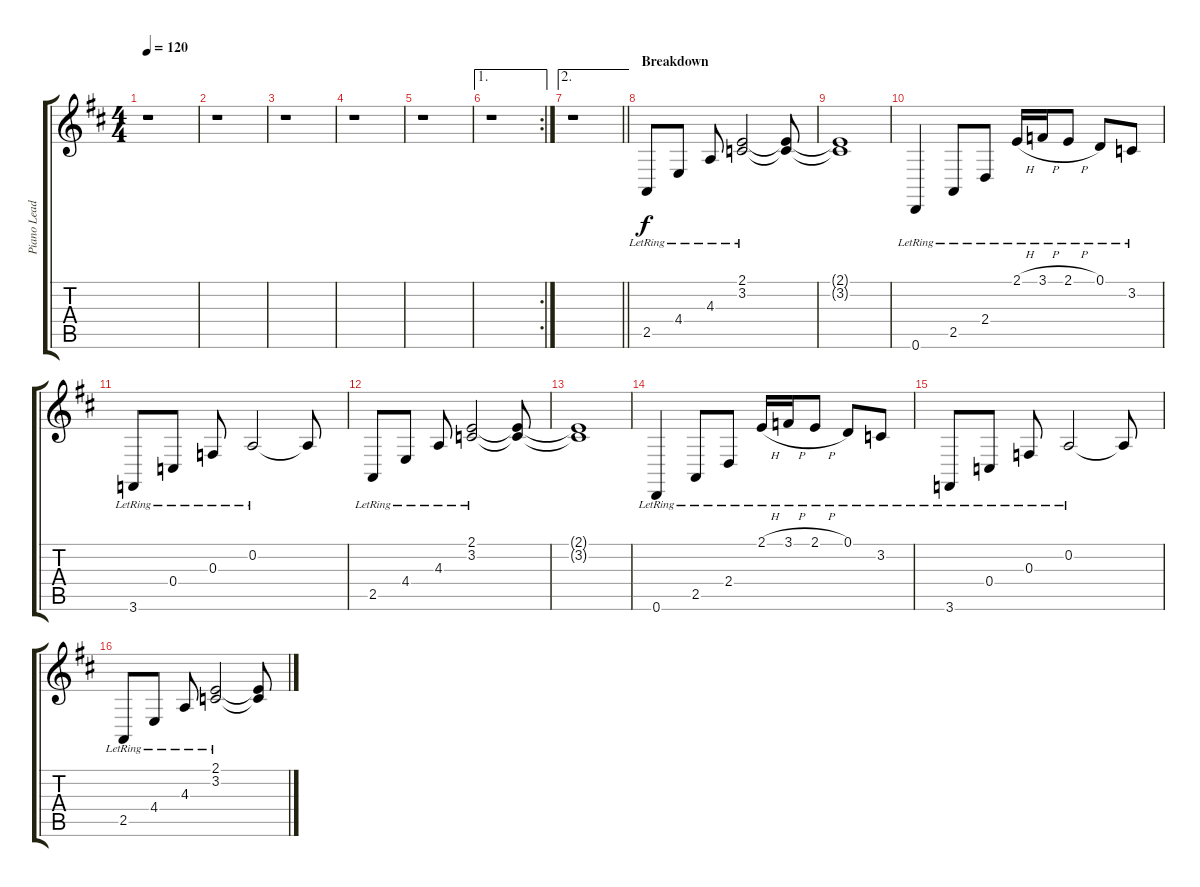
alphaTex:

\track ("Piano Lead" "Piano Lead") {instrument acousticgrandpiano}
\staff {score tabs}
\tuning (D4 A3 F3 C3 G2 D2) {hide}
\ts (4 4)
\tempo 120
\clef g2
\ks d
r.1{dy f} |
r.1 |
r.1 |
r.1 |
r.1 |
\ae 1
\rc 2
r.1 |
\ae 2
\barLineRight lightlight
r.1 |
\section ("" "Breakdown")
2.5{lr}.8 4.4{lr}.8 4.3{lr}.8 (2.1{lr} 3.2{lr}).2 (2.1{t} 3.2{t}).8 |
(2.1{t} 3.2{t}).1 |
0.6{lr}.4 2.5{lr}.8 2.4{lr}.8 2.1{h lr}.16 3.1{h lr}.16 2.1{h lr}.8 0.1{lr}.8 3.2{lr}.8 |
3.6{lr}.8 0.4{lr}.8 0.3{lr}.8 0.2{lr}.2 0.2{t}.8 |
2.5{lr}.8 4.4{lr}.8 4.3{lr}.8 (2.1{lr} 3.2{lr}).2 (2.1{t} 3.2{t}).8 |
(2.1{t} 3.2{t}).1 |
0.6{lr}.4 2.5{lr}.8 2.4{lr}.8 2.1{h lr}.16 3.1{h lr}.16 2.1{h lr}.8 0.1{lr}.8 3.2{lr}.8 |
3.6{lr}.8 0.4{lr}.8 0.3{lr}.8 0.2{lr}.2 0.2{t}.8 |
2.5{lr}.8 4.4{lr}.8 4.3{lr}.8 (2.1{lr} 3.2{lr}).2 (2.1{t} 3.2{t}).8
